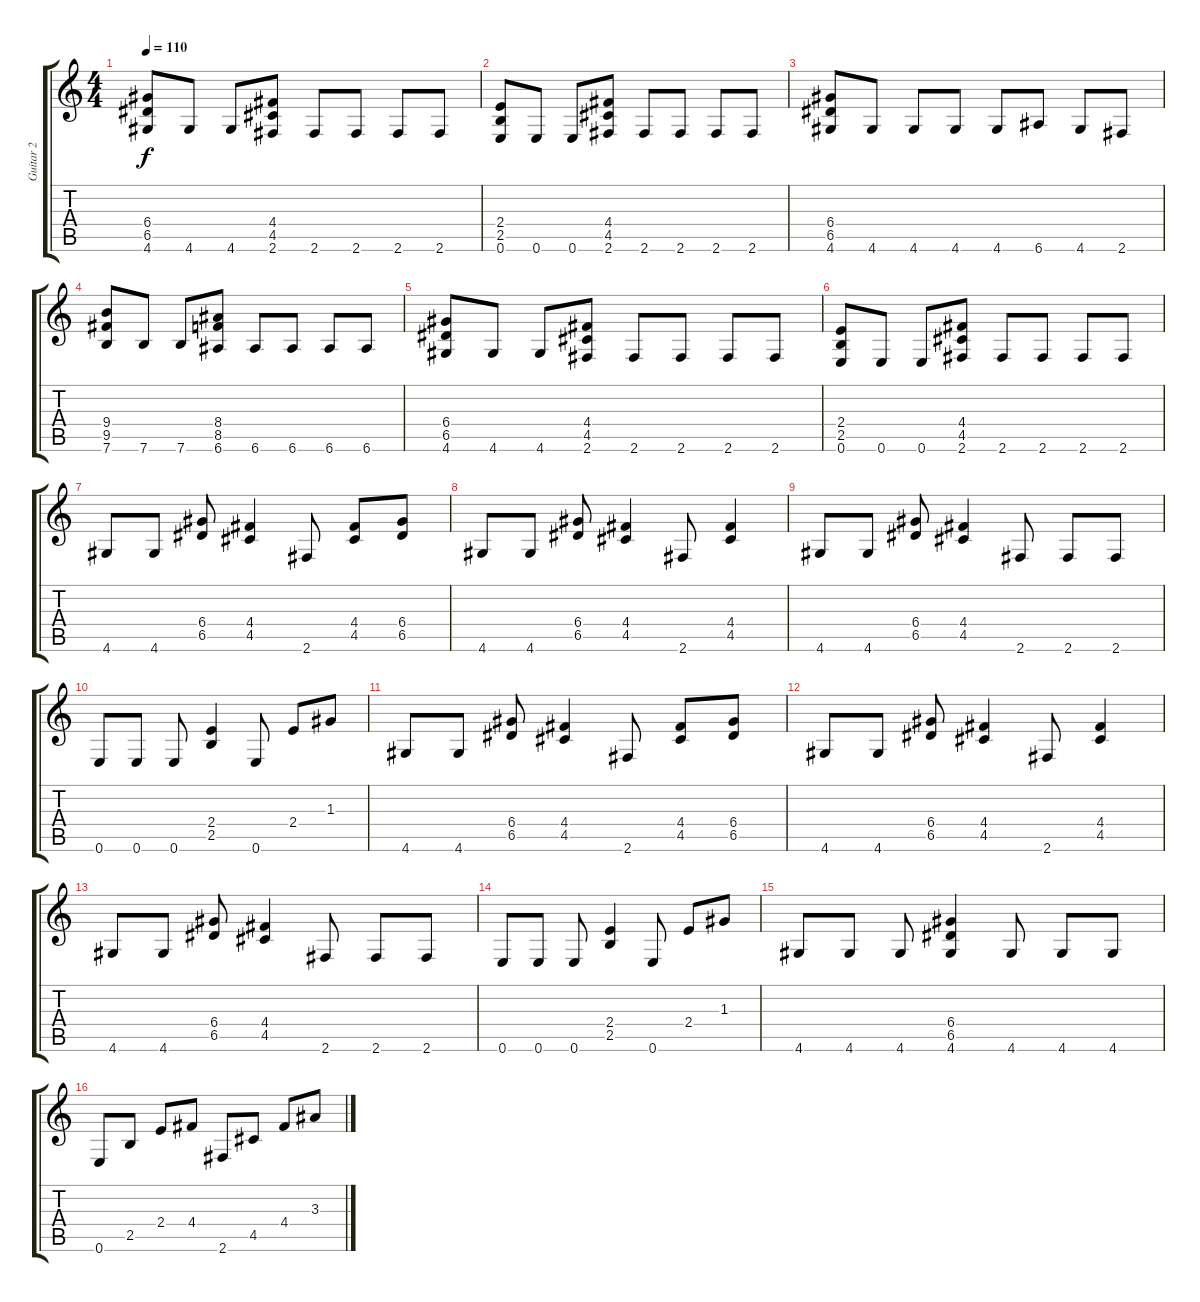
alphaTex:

\track ("Guitar 2" "Guitar 2") {instrument distortionguitar}
\staff {score tabs}
\tuning (E4 B3 G3 D3 A2 E2) {hide}
\ts (4 4)
\tempo 110
\clef g2
\ks c
(6.4 6.5 4.6).8{dy f} 4.6.8 4.6.8 (4.4 4.5 2.6).8 2.6.8 2.6.8 2.6.8 2.6.8 |
(2.4 2.5 0.6).8 0.6.8 0.6.8 (4.4 4.5 2.6).8 2.6.8 2.6.8 2.6.8 2.6.8 |
(6.4 6.5 4.6).8 4.6.8 4.6.8 4.6.8 4.6.8 6.6.8 4.6.8 2.6.8 |
(9.4 9.5 7.6).8 7.6.8 7.6.8 (8.4 8.5 6.6).8 6.6.8 6.6.8 6.6.8 6.6.8 |
(6.4 6.5 4.6).8 4.6.8 4.6.8 (4.4 4.5 2.6).8 2.6.8 2.6.8 2.6.8 2.6.8 |
(2.4 2.5 0.6).8 0.6.8 0.6.8 (4.4 4.5 2.6).8 2.6.8 2.6.8 2.6.8 2.6.8 |
4.6.8 4.6.8 (6.4 6.5).8 (4.4 4.5).4 2.6.8 (4.4 4.5).8 (6.4 6.5).8 |
4.6.8 4.6.8 (6.4 6.5).8 (4.4 4.5).4 2.6.8 (4.4 4.5).4 |
4.6.8 4.6.8 (6.4 6.5).8 (4.4 4.5).4 2.6.8 2.6.8 2.6.8 |
0.6.8 0.6.8 0.6.8 (2.4 2.5).4 0.6.8 2.4.8 1.3.8 |
4.6.8 4.6.8 (6.4 6.5).8 (4.4 4.5).4 2.6.8 (4.4 4.5).8 (6.4 6.5).8 |
4.6.8 4.6.8 (6.4 6.5).8 (4.4 4.5).4 2.6.8 (4.4 4.5).4 |
4.6.8 4.6.8 (6.4 6.5).8 (4.4 4.5).4 2.6.8 2.6.8 2.6.8 |
0.6.8 0.6.8 0.6.8 (2.4 2.5).4 0.6.8 2.4.8 1.3.8 |
4.6.8 4.6.8 4.6.8 (6.4 6.5 4.6).4 4.6.8 4.6.8 4.6.8 |
0.6.8 2.5.8 2.4.8 4.4.8 2.6.8 4.5.8 4.4.8 3.3.8
